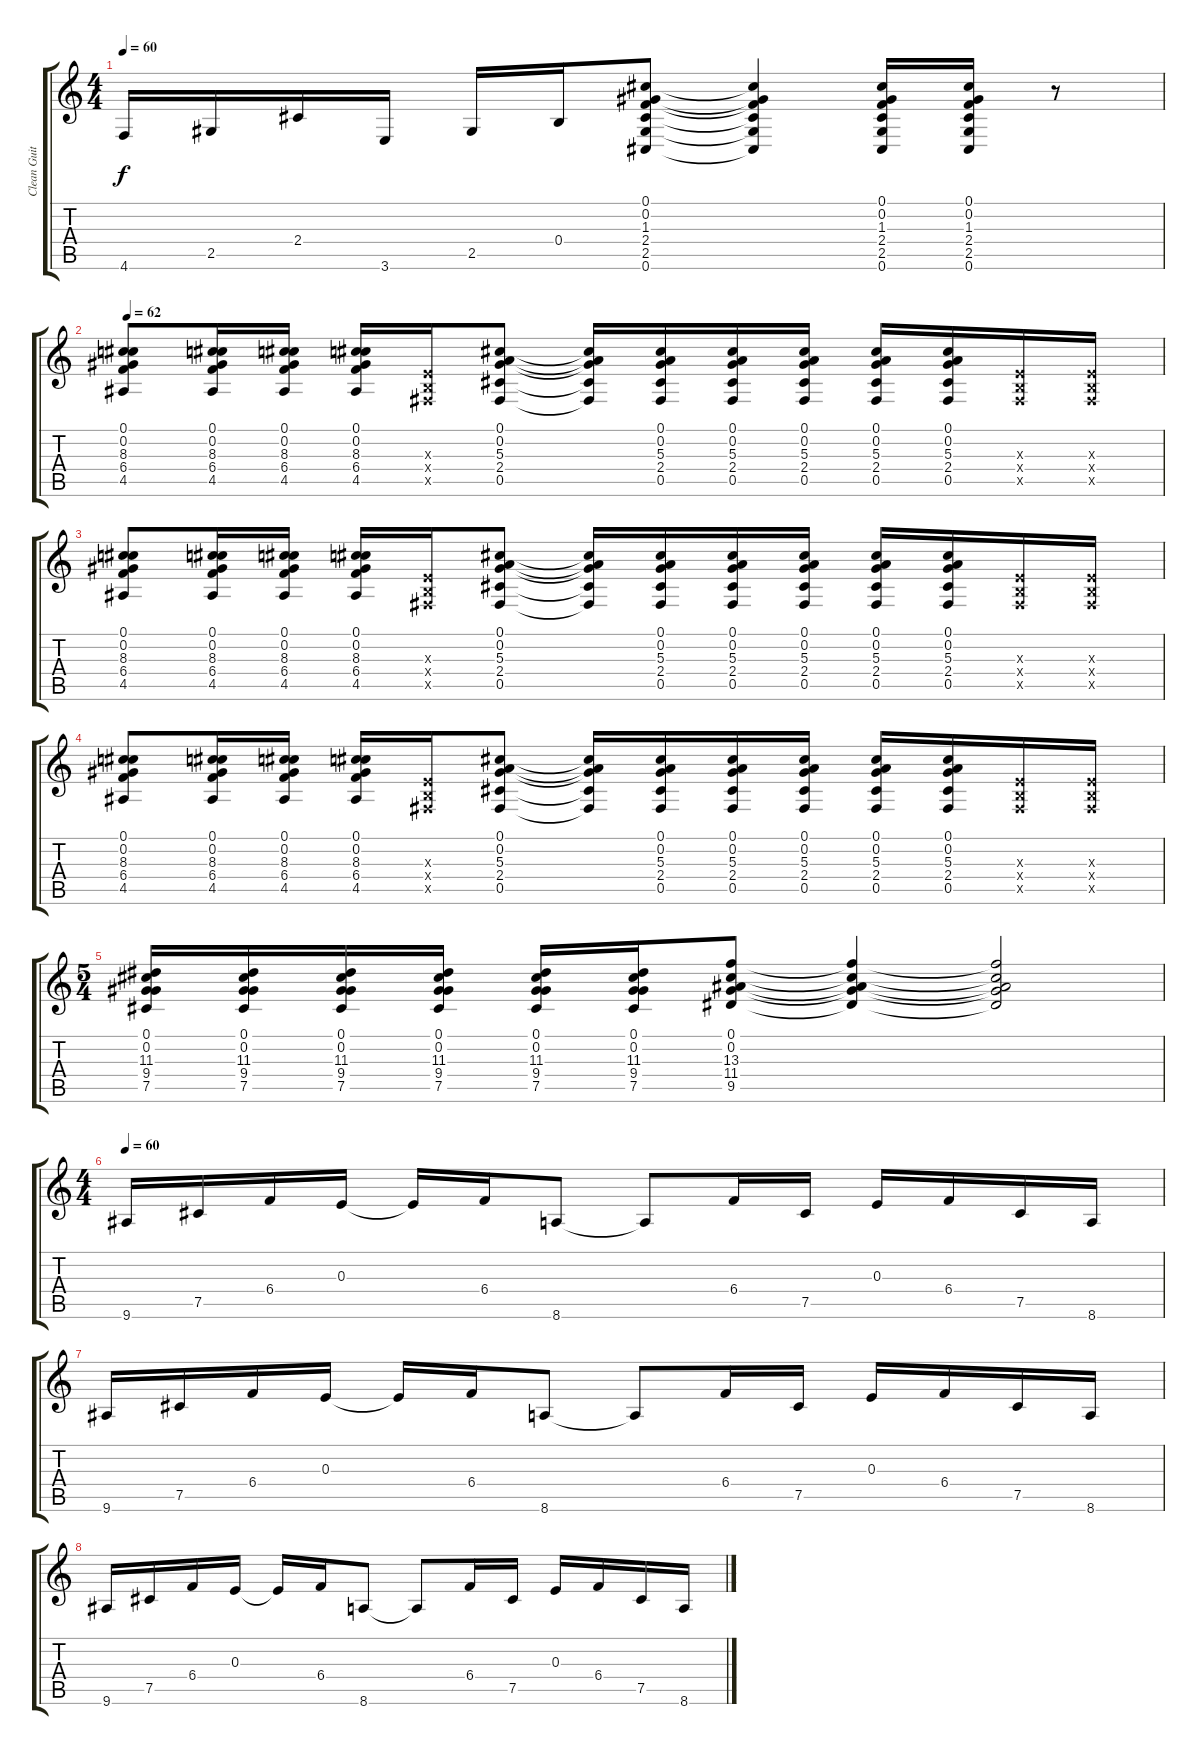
\track ("Clean Guitar" "Clean Guit") {instrument electricguitarclean}
\staff {score tabs}
\tuning (Db4 Ab3 E3 B2 Gb2 Db2) {hide}
\ts (4 4)
\tempo 60
\clef g2
\ks c
4.6.16{dy f} 2.5.16 2.4.16 3.6.16 2.5.16 0.4.16 (0.1 0.2 1.3 2.4 2.5 0.6).8 (0.1{t} 0.2{t} 1.3{t} 2.4{t} 2.5{t} 0.6{t}).4 (0.1 0.2 1.3 2.4 2.5 0.6).16 (0.1 0.2 1.3 2.4 2.5 0.6).16 r.8 |
\tempo 62
(0.1 0.2 8.3 6.4 4.5).8 (0.1 0.2 8.3 6.4 4.5).16 (0.1 0.2 8.3 6.4 4.5).16 (0.1 0.2 8.3 6.4 4.5).16 (0.3{x} 0.4{x} 0.5{x}).16 (0.1 0.2 5.3 2.4 0.5).8 (0.1{t} 0.2{t} 5.3{t} 2.4{t} 0.5{t}).16 (0.1 0.2 5.3 2.4 0.5).16 (0.1 0.2 5.3 2.4 0.5).16 (0.1 0.2 5.3 2.4 0.5).16 (0.1 0.2 5.3 2.4 0.5).16 (0.1 0.2 5.3 2.4 0.5).16 (0.3{x} 0.4{x} 0.5{x}).16 (0.3{x} 0.4{x} 0.5{x}).16 |
(0.1 0.2 8.3 6.4 4.5).8 (0.1 0.2 8.3 6.4 4.5).16 (0.1 0.2 8.3 6.4 4.5).16 (0.1 0.2 8.3 6.4 4.5).16 (0.3{x} 0.4{x} 0.5{x}).16 (0.1 0.2 5.3 2.4 0.5).8 (0.1{t} 0.2{t} 5.3{t} 2.4{t} 0.5{t}).16 (0.1 0.2 5.3 2.4 0.5).16 (0.1 0.2 5.3 2.4 0.5).16 (0.1 0.2 5.3 2.4 0.5).16 (0.1 0.2 5.3 2.4 0.5).16 (0.1 0.2 5.3 2.4 0.5).16 (0.3{x} 0.4{x} 0.5{x}).16 (0.3{x} 0.4{x} 0.5{x}).16 |
(0.1 0.2 8.3 6.4 4.5).8 (0.1 0.2 8.3 6.4 4.5).16 (0.1 0.2 8.3 6.4 4.5).16 (0.1 0.2 8.3 6.4 4.5).16 (0.3{x} 0.4{x} 0.5{x}).16 (0.1 0.2 5.3 2.4 0.5).8 (0.1{t} 0.2{t} 5.3{t} 2.4{t} 0.5{t}).16 (0.1 0.2 5.3 2.4 0.5).16 (0.1 0.2 5.3 2.4 0.5).16 (0.1 0.2 5.3 2.4 0.5).16 (0.1 0.2 5.3 2.4 0.5).16 (0.1 0.2 5.3 2.4 0.5).16 (0.3{x} 0.4{x} 0.5{x}).16 (0.3{x} 0.4{x} 0.5{x}).16 |
\ts (5 4)
(0.1 0.2 11.3 9.4 7.5).16 (0.1 0.2 11.3 9.4 7.5).16 (0.1 0.2 11.3 9.4 7.5).16 (0.1 0.2 11.3 9.4 7.5).16 (0.1 0.2 11.3 9.4 7.5).16 (0.1 0.2 11.3 9.4 7.5).16 (0.1 0.2 13.3 11.4 9.5).8 (0.1{t} 0.2{t} 13.3{t} 11.4{t} 9.5{t}).4 (0.1{t} 0.2{t} 13.3{t} 11.4{t} 9.5{t}).2 |
\ts (4 4)
\tempo 60
9.6.16 7.5.16 6.4.16 0.3.16 0.3{t}.16 6.4.16 8.6.8 8.6{t}.8 6.4.16 7.5.16 0.3.16 6.4.16 7.5.16 8.6.16 |
9.6.16 7.5.16 6.4.16 0.3.16 0.3{t}.16 6.4.16 8.6.8 8.6{t}.8 6.4.16 7.5.16 0.3.16 6.4.16 7.5.16 8.6.16 |
9.6.16 7.5.16 6.4.16 0.3.16 0.3{t}.16 6.4.16 8.6.8 8.6{t}.8 6.4.16 7.5.16 0.3.16 6.4.16 7.5.16 8.6.16
